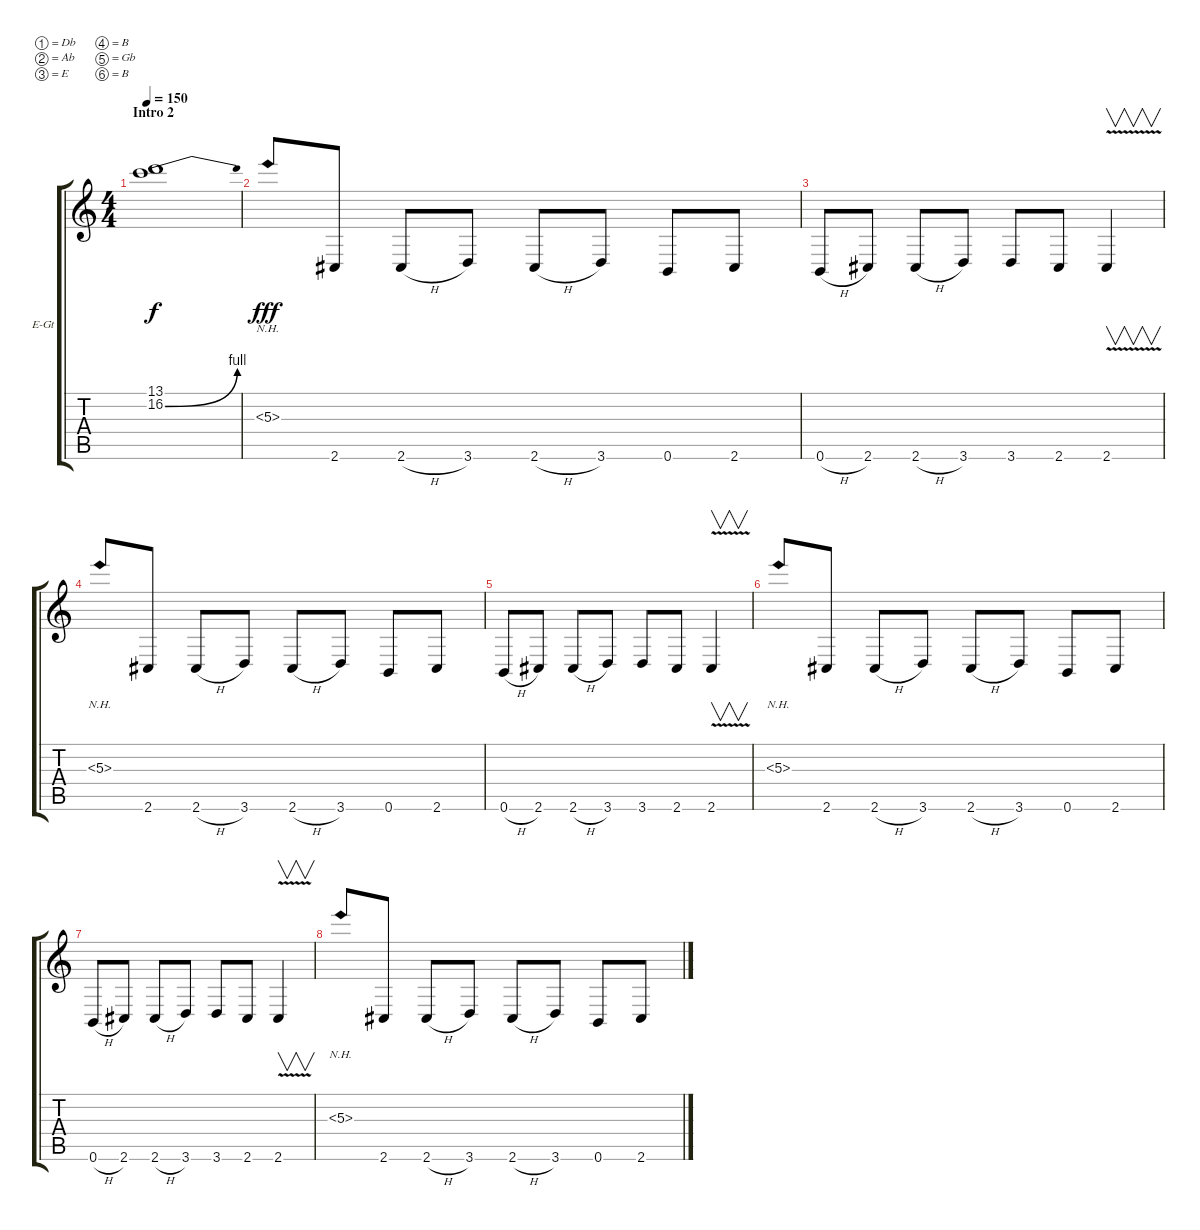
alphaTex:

\bracketExtendMode groupsimilarinstruments
\firstSystemTrackNameOrientation horizontal
\otherSystemsTrackNameOrientation horizontal
\track ("Robb Flynn (Distorted)" "E-Gt") {instrument distortionguitar}
\staff {score tabs}
\tuning (Db4 Ab3 E3 B2 Gb2 B1)
\ts (4 4)
\section ("" "Intro 2")
\tempo 150
\clef g2
\ks c
(13.1 16.2{be (bend 0 0 60 4)}).1{dy f} |
5.3{nh}.8{dy fff} 2.6.8 2.6{h}.8 3.6.8 2.6{h}.8 3.6.8 0.6.8 2.6.8 |
0.6{h}.8 2.6.8 2.6{h}.8 3.6.8 3.6.8 2.6.8 2.6{v}.4{v} |
5.3{nh}.8 2.6.8 2.6{h}.8 3.6.8 2.6{h}.8 3.6.8 0.6.8 2.6.8 |
0.6{h}.8 2.6.8 2.6{h}.8 3.6.8 3.6.8 2.6.8 2.6{v}.4{v} |
5.3{nh}.8 2.6.8 2.6{h}.8 3.6.8 2.6{h}.8 3.6.8 0.6.8 2.6.8 |
0.6{h}.8 2.6.8 2.6{h}.8 3.6.8 3.6.8 2.6.8 2.6{v}.4{v} |
5.3{nh}.8 2.6.8 2.6{h}.8 3.6.8 2.6{h}.8 3.6.8 0.6.8 2.6.8
